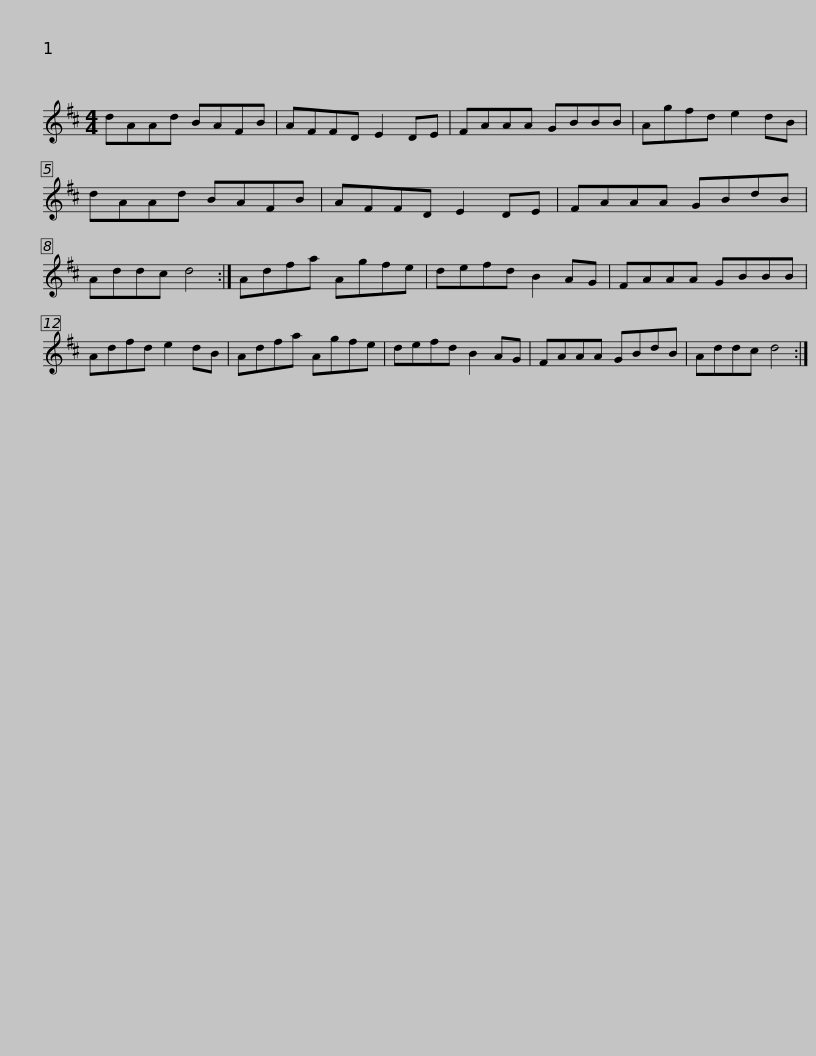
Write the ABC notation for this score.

X:1
L:1/8
M:4/4
I:linebreak $
K:D
V:1 treble
V:1
 dAAd BAFB | AFFD E2 DE | FAAA GBBB | Agfd e2 dB | dAAd BAFB | %5
 AFFD E2 DE |$ FAAA GBdB | Addc d4 :| Adfa Agfe | defd B2 AG | %10
 FAAA GBBB | Adfd e2 dB |$ Adfa Agfe | defd B2 AG | FAAA GBdB | %15
 Addc d4 :| %16
